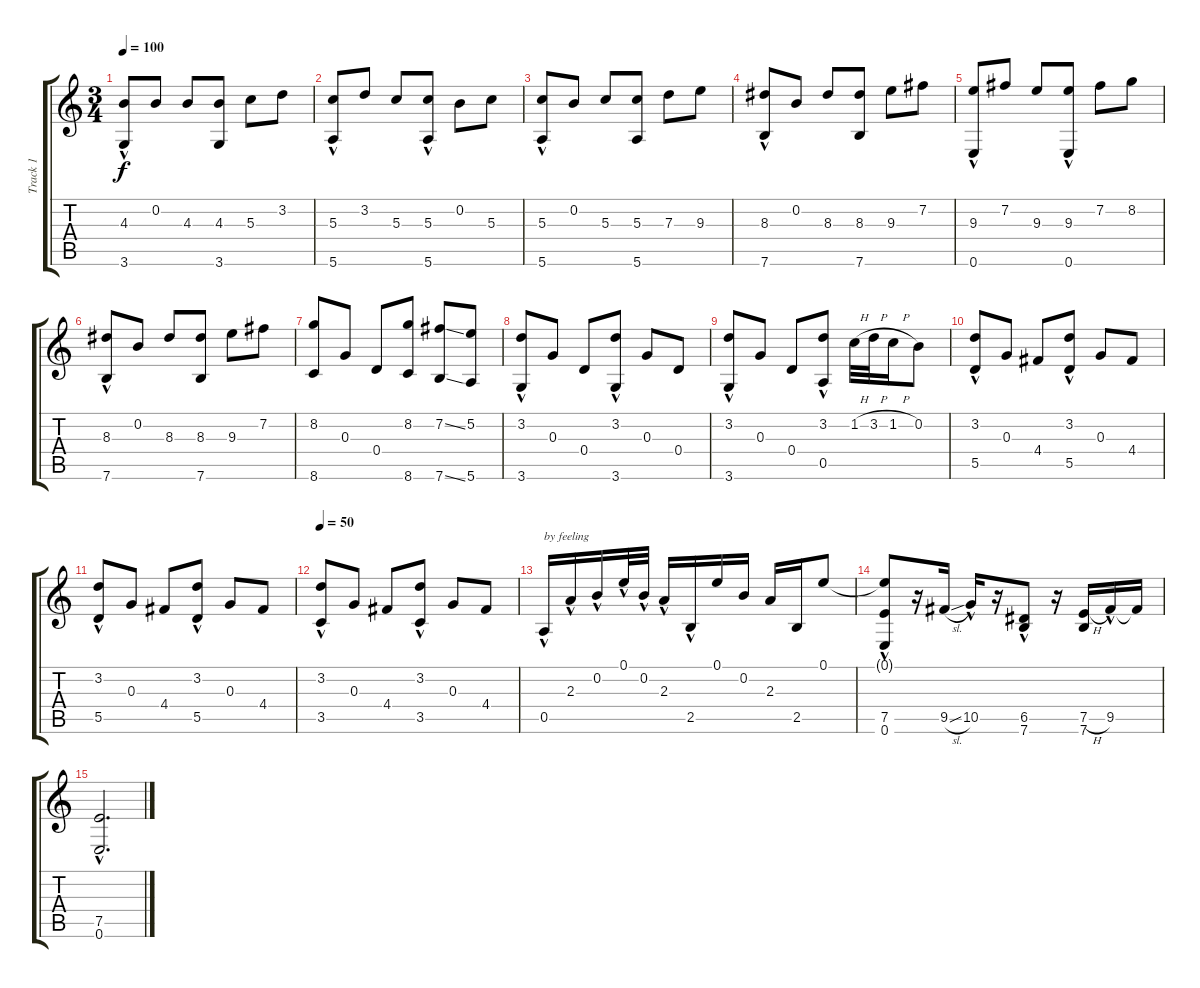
\track ("Track 1" "Track 1") {instrument acousticguitarsteel}
\staff {score tabs}
\tuning (E4 B3 G3 D3 A2 E2) {hide}
\ts (3 4)
\tempo 100
\clef g2
\ks c
(4.3 3.6{hac}).8{dy f} 0.2.8 4.3.8 (4.3 3.6).8 5.3.8 3.2.8 |
(5.3 5.6{hac}).8 3.2.8 5.3.8 (5.3 5.6{hac}).8 0.2.8 5.3.8 |
(5.3 5.6{hac}).8 0.2.8 5.3.8 (5.3 5.6).8 7.3.8 9.3.8 |
(8.3 7.6{hac}).8 0.2.8 8.3.8 (8.3 7.6).8 9.3.8 7.2.8 |
(9.3 0.6{hac}).8 7.2.8 9.3.8 (9.3 0.6{hac}).8 7.2.8 8.2.8 |
(8.3 7.6{hac}).8 0.2.8 8.3.8 (8.3 7.6).8 9.3.8 7.2.8 |
(8.2 8.6).8 0.3.8 0.4.8 (8.2 8.6).8 (7.2{ss} 7.6{ss}).8 (5.2 5.6).8 |
(3.2{hac} 3.6{hac}).8 0.3.8 0.4.8 (3.2{hac} 3.6{hac}).8 0.3.8 0.4.8 |
(3.2{hac} 3.6{hac}).8 0.3.8 0.4.8 (3.2 0.5{hac}).8 1.2{h}.32 3.2{h}.32 1.2{h}.16 0.2.8 |
(3.2{hac} 5.5{hac}).8 0.3.8 4.4.8 (3.2{hac} 5.5{hac}).8 0.3.8 4.4.8 |
(3.2{hac} 5.5{hac}).8 0.3.8 4.4.8 (3.2{hac} 5.5{hac}).8 0.3.8 4.4.8 |
\tempo 50
(3.2{hac} 3.5{hac}).8 0.3.8 4.4.8 (3.2{hac} 3.5{hac}).8 0.3.8 4.4.8 |
0.5{hac}.16{txt "by feeling"} 2.3{hac}.16 0.2{hac}.16 0.1{hac}.32 0.2{hac}.32 2.3{hac}.16 2.5{hac}.16 0.1.16 0.2.16 2.3.16 2.5.16 0.1.8 |
(0.1{t} 7.5{hac} 0.6{hac}).8 r.16 9.5{sl}.16 10.5{hac}.16 r.16 (6.5{hac} 7.6{hac}).8 r.16 (7.5{h} 7.6).16 9.5{hac}.16 9.5{t}.16 |
(7.5{hac} 0.6{hac}).2{d}
